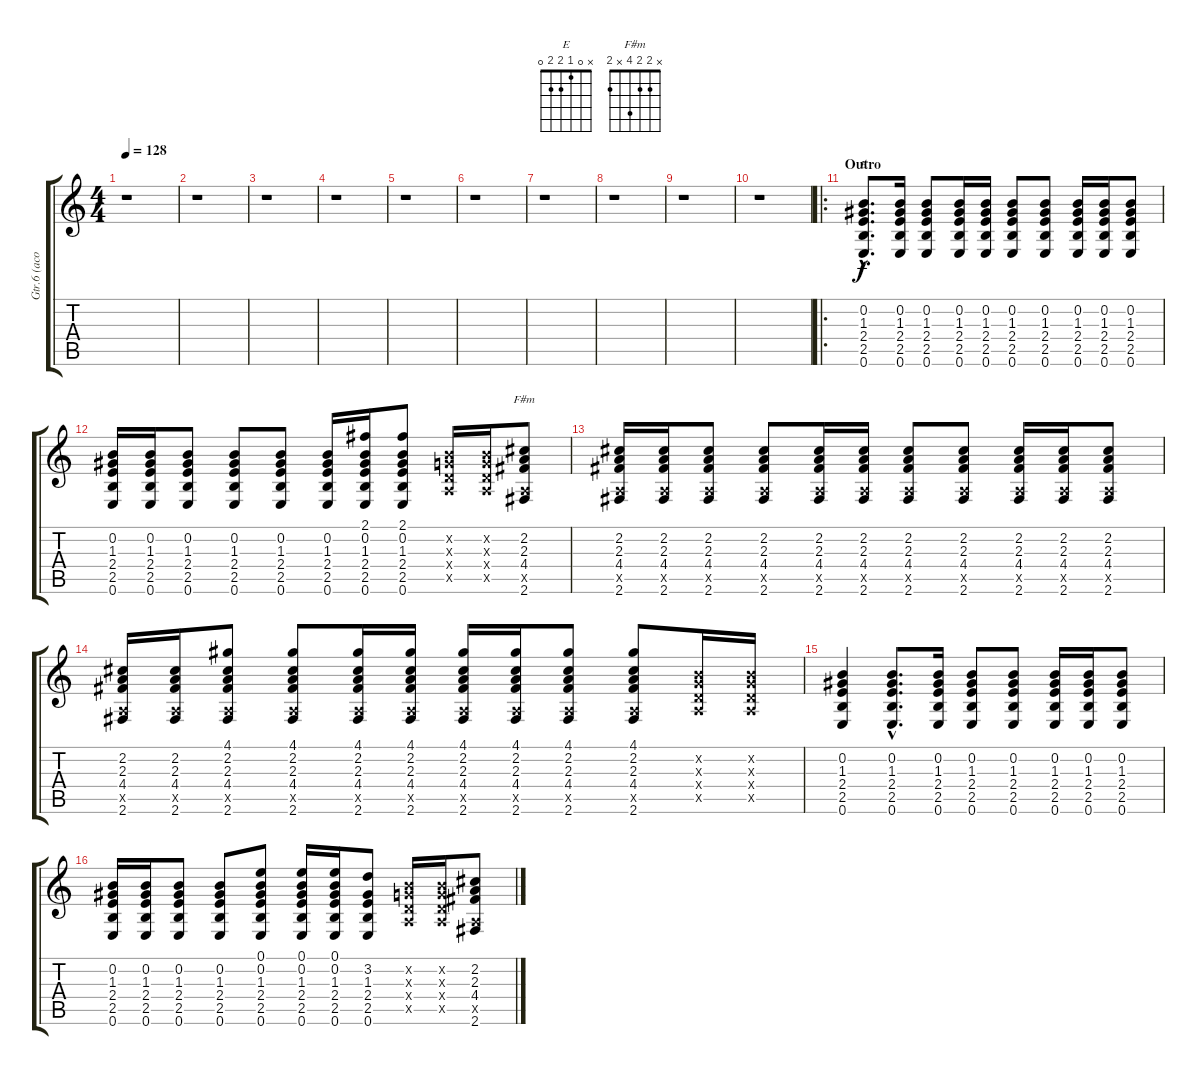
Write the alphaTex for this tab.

\track ("Gtr.6 (acous.)" "Gtr.6 (aco") {instrument acousticguitarsteel}
\staff {score tabs}
\tuning (E4 B3 G3 D3 A2 E2) {hide}
\chord ("E" x 0 1 2 2 0)
\chord ("F#m" x 2 2 4 x 2)
\ts (4 4)
\tempo 128
\clef g2
\ks c
r.1{dy f} |
r.1 |
r.1 |
r.1 |
r.1 |
r.1 |
r.1 |
r.1 |
r.1 |
r.1 |
\ro
\section ("" "Outro")
(0.2{hac} 1.3{hac} 2.4{hac} 2.5{hac} 0.6{hac}).8{d ch "E"} (0.2 1.3 2.4 2.5 0.6).16 (0.2 1.3 2.4 2.5 0.6).8 (0.2 1.3 2.4 2.5 0.6).16 (0.2 1.3 2.4 2.5 0.6).16 (0.2 1.3 2.4 2.5 0.6).8 (0.2 1.3 2.4 2.5 0.6).8 (0.2 1.3 2.4 2.5 0.6).16 (0.2 1.3 2.4 2.5 0.6).16 (0.2 1.3 2.4 2.5 0.6).8 |
(0.2 1.3 2.4 2.5 0.6).16 (0.2 1.3 2.4 2.5 0.6).16 (0.2 1.3 2.4 2.5 0.6).8 (0.2 1.3 2.4 2.5 0.6).8 (0.2 1.3 2.4 2.5 0.6).8 (0.2 1.3 2.4 2.5 0.6).16 (2.1 0.2 1.3 2.4 2.5 0.6).16 (2.1 0.2 1.3 2.4 2.5 0.6).8 (0.2{x} 0.3{x} 0.4{x} 0.5{x}).16 (0.2{x} 0.3{x} 0.4{x} 0.5{x}).16 (2.2 2.3 4.4 0.5{x} 2.6).8{ch "F#m"} |
(2.2 2.3 4.4 0.5{x} 2.6).16 (2.2 2.3 4.4 0.5{x} 2.6).16 (2.2 2.3 4.4 0.5{x} 2.6).8 (2.2 2.3 4.4 0.5{x} 2.6).8 (2.2 2.3 4.4 0.5{x} 2.6).16 (2.2 2.3 4.4 0.5{x} 2.6).16 (2.2 2.3 4.4 0.5{x} 2.6).8 (2.2 2.3 4.4 0.5{x} 2.6).8 (2.2 2.3 4.4 0.5{x} 2.6).16 (2.2 2.3 4.4 0.5{x} 2.6).16 (2.2 2.3 4.4 0.5{x} 2.6).8 |
(2.2 2.3 4.4 0.5{x} 2.6).16 (2.2 2.3 4.4 0.5{x} 2.6).16 (4.1 2.2 2.3 4.4 0.5{x} 2.6).8 (4.1 2.2 2.3 4.4 0.5{x} 2.6).8 (4.1 2.2 2.3 4.4 0.5{x} 2.6).16 (4.1 2.2 2.3 4.4 0.5{x} 2.6).16 (4.1 2.2 2.3 4.4 0.5{x} 2.6).16 (4.1 2.2 2.3 4.4 0.5{x} 2.6).16 (4.1 2.2 2.3 4.4 0.5{x} 2.6).8 (4.1 2.2 2.3 4.4 0.5{x} 2.6).8 (0.2{x} 0.3{x} 0.4{x} 0.5{x}).16 (0.2{x} 0.3{x} 0.4{x} 0.5{x}).16 |
(0.2 1.3 2.4 2.5 0.6).4 (0.2{hac} 1.3{hac} 2.4{hac} 2.5{hac} 0.6{hac}).8{d} (0.2 1.3 2.4 2.5 0.6).16 (0.2 1.3 2.4 2.5 0.6).8 (0.2 1.3 2.4 2.5 0.6).8 (0.2 1.3 2.4 2.5 0.6).16 (0.2 1.3 2.4 2.5 0.6).16 (0.2 1.3 2.4 2.5 0.6).8 |
(0.2 1.3 2.4 2.5 0.6).16 (0.2 1.3 2.4 2.5 0.6).16 (0.2 1.3 2.4 2.5 0.6).8 (0.2 1.3 2.4 2.5 0.6).8 (0.1 0.2 1.3 2.4 2.5 0.6).8 (0.1 0.2 1.3 2.4 2.5 0.6).16 (0.1 0.2 1.3 2.4 2.5 0.6).16 (3.2 1.3 2.4 2.5 0.6).8 (0.2{x} 0.3{x} 0.4{x} 0.5{x}).16 (0.2{x} 0.3{x} 0.4{x} 0.5{x}).16 (2.2 2.3 4.4 0.5{x} 2.6).8
